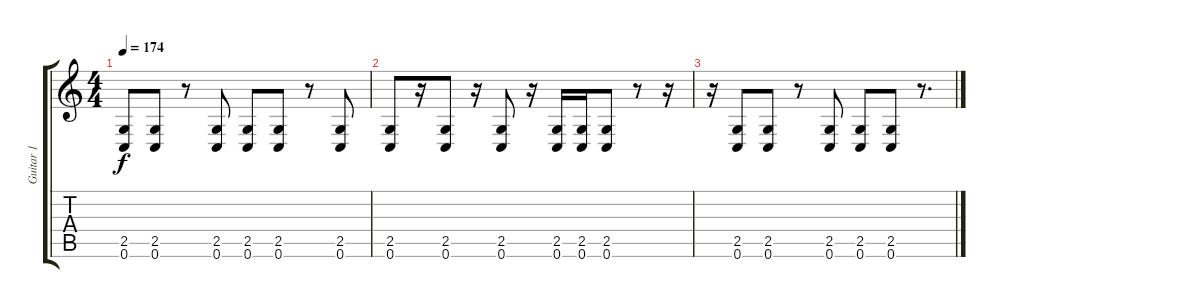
\track ("Guitar 1" "Guitar 1") {instrument distortionguitar}
\staff {score tabs}
\tuning (C4 G3 Eb3 Bb2 F2 C2) {hide}
\ts (4 4)
\tempo 174
\clef g2
\ks c
(2.5 0.6).8{dy f} (2.5 0.6).8 r.8 (2.5 0.6).8 (2.5 0.6).8 (2.5 0.6).8 r.8 (2.5 0.6).8 |
(2.5 0.6).8 r.16 (2.5 0.6).8 r.16 (2.5 0.6).8 r.16 (2.5 0.6).16 (2.5 0.6).16 (2.5 0.6).8 r.8 r.16 |
r.16 (2.5 0.6).8 (2.5 0.6).8 r.8 (2.5 0.6).8 (2.5 0.6).8 (2.5 0.6).8 r.8{d}
